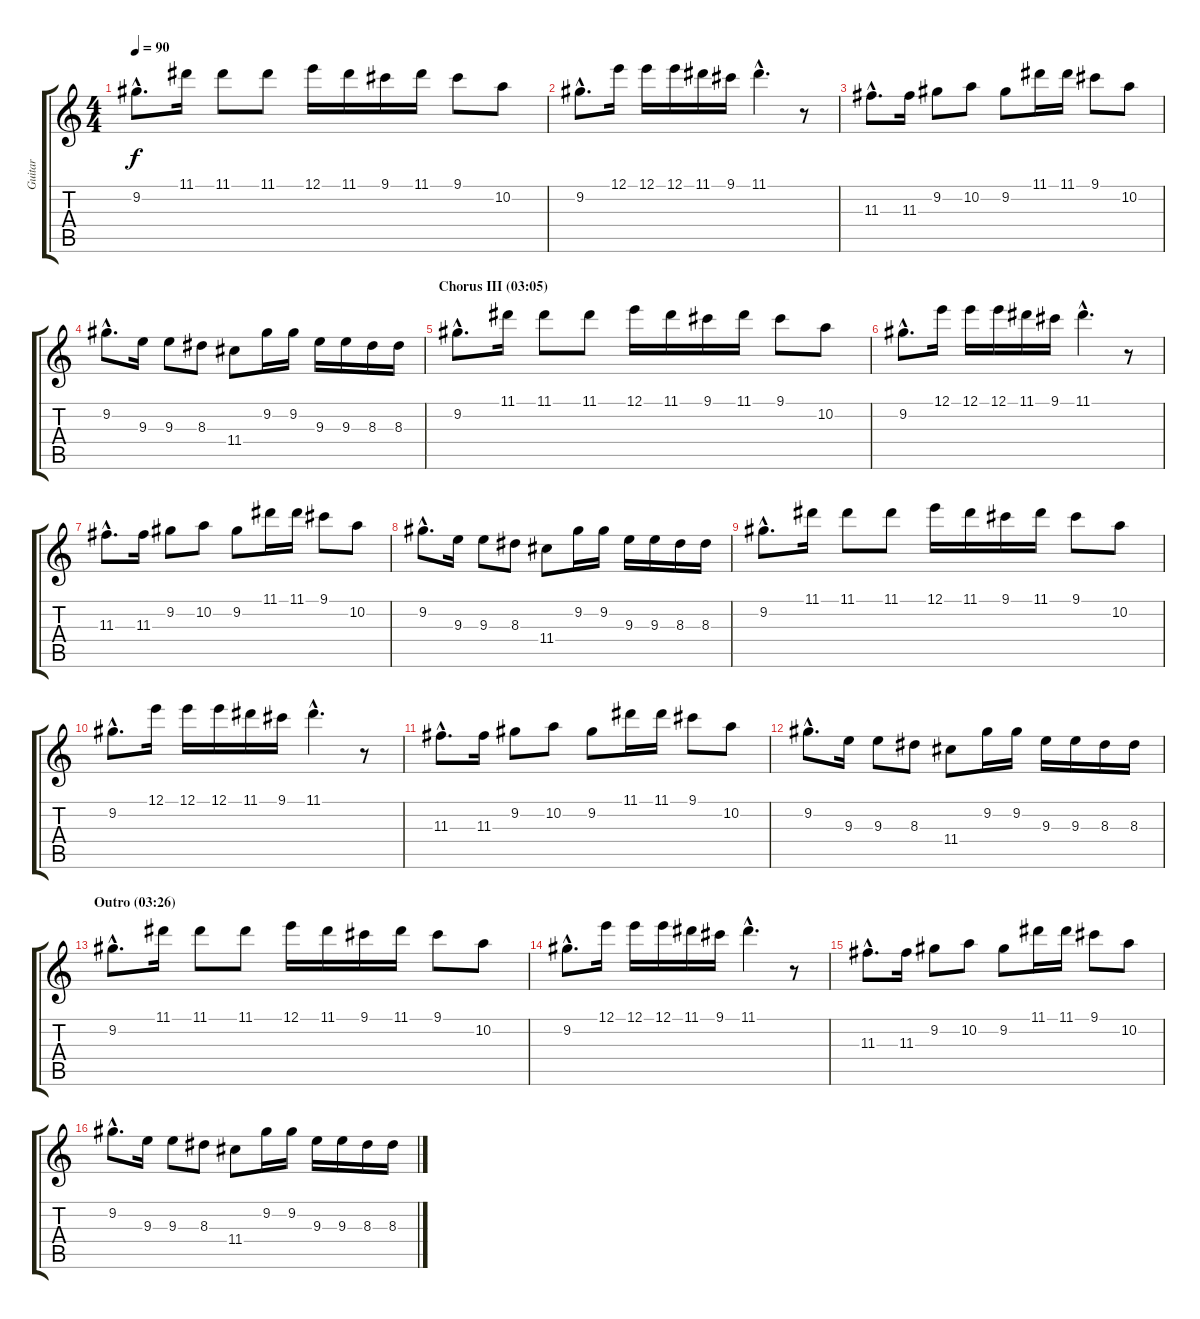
\track ("Guitar" "Guitar") {instrument electricguitarjazz}
\staff {score tabs}
\tuning (E4 B3 G3 D3 A2 E2) {hide}
\ts (4 4)
\tempo 90
\clef g2
\ks c
9.2{hac}.8{d dy f} 11.1.16 11.1.8 11.1.8 12.1.16 11.1.16 9.1.16 11.1.16 9.1.8 10.2.8 |
9.2{hac}.8{d} 12.1.16 12.1.16 12.1.16 11.1.16 9.1.16 11.1{hac}.4{d} r.8 |
11.3{hac}.8{d} 11.3.16 9.2.8 10.2.8 9.2.8 11.1.16 11.1.16 9.1.8 10.2.8 |
9.2{hac}.8{d} 9.3.16 9.3.8 8.3.8 11.4.8 9.2.16 9.2.16 9.3.16 9.3.16 8.3.16 8.3.16 |
\section ("" "Chorus III (03:05)")
9.2{hac}.8{d} 11.1.16 11.1.8 11.1.8 12.1.16 11.1.16 9.1.16 11.1.16 9.1.8 10.2.8 |
9.2{hac}.8{d} 12.1.16 12.1.16 12.1.16 11.1.16 9.1.16 11.1{hac}.4{d} r.8 |
11.3{hac}.8{d} 11.3.16 9.2.8 10.2.8 9.2.8 11.1.16 11.1.16 9.1.8 10.2.8 |
9.2{hac}.8{d} 9.3.16 9.3.8 8.3.8 11.4.8 9.2.16 9.2.16 9.3.16 9.3.16 8.3.16 8.3.16 |
9.2{hac}.8{d} 11.1.16 11.1.8 11.1.8 12.1.16 11.1.16 9.1.16 11.1.16 9.1.8 10.2.8 |
9.2{hac}.8{d} 12.1.16 12.1.16 12.1.16 11.1.16 9.1.16 11.1{hac}.4{d} r.8 |
11.3{hac}.8{d} 11.3.16 9.2.8 10.2.8 9.2.8 11.1.16 11.1.16 9.1.8 10.2.8 |
9.2{hac}.8{d} 9.3.16 9.3.8 8.3.8 11.4.8 9.2.16 9.2.16 9.3.16 9.3.16 8.3.16 8.3.16 |
\section ("" "Outro (03:26)")
9.2{hac}.8{d} 11.1.16 11.1.8 11.1.8 12.1.16 11.1.16 9.1.16 11.1.16 9.1.8 10.2.8 |
9.2{hac}.8{d} 12.1.16 12.1.16 12.1.16 11.1.16 9.1.16 11.1{hac}.4{d} r.8 |
11.3{hac}.8{d} 11.3.16 9.2.8 10.2.8 9.2.8 11.1.16 11.1.16 9.1.8 10.2.8 |
9.2{hac}.8{d} 9.3.16 9.3.8 8.3.8 11.4.8 9.2.16 9.2.16 9.3.16 9.3.16 8.3.16 8.3.16
